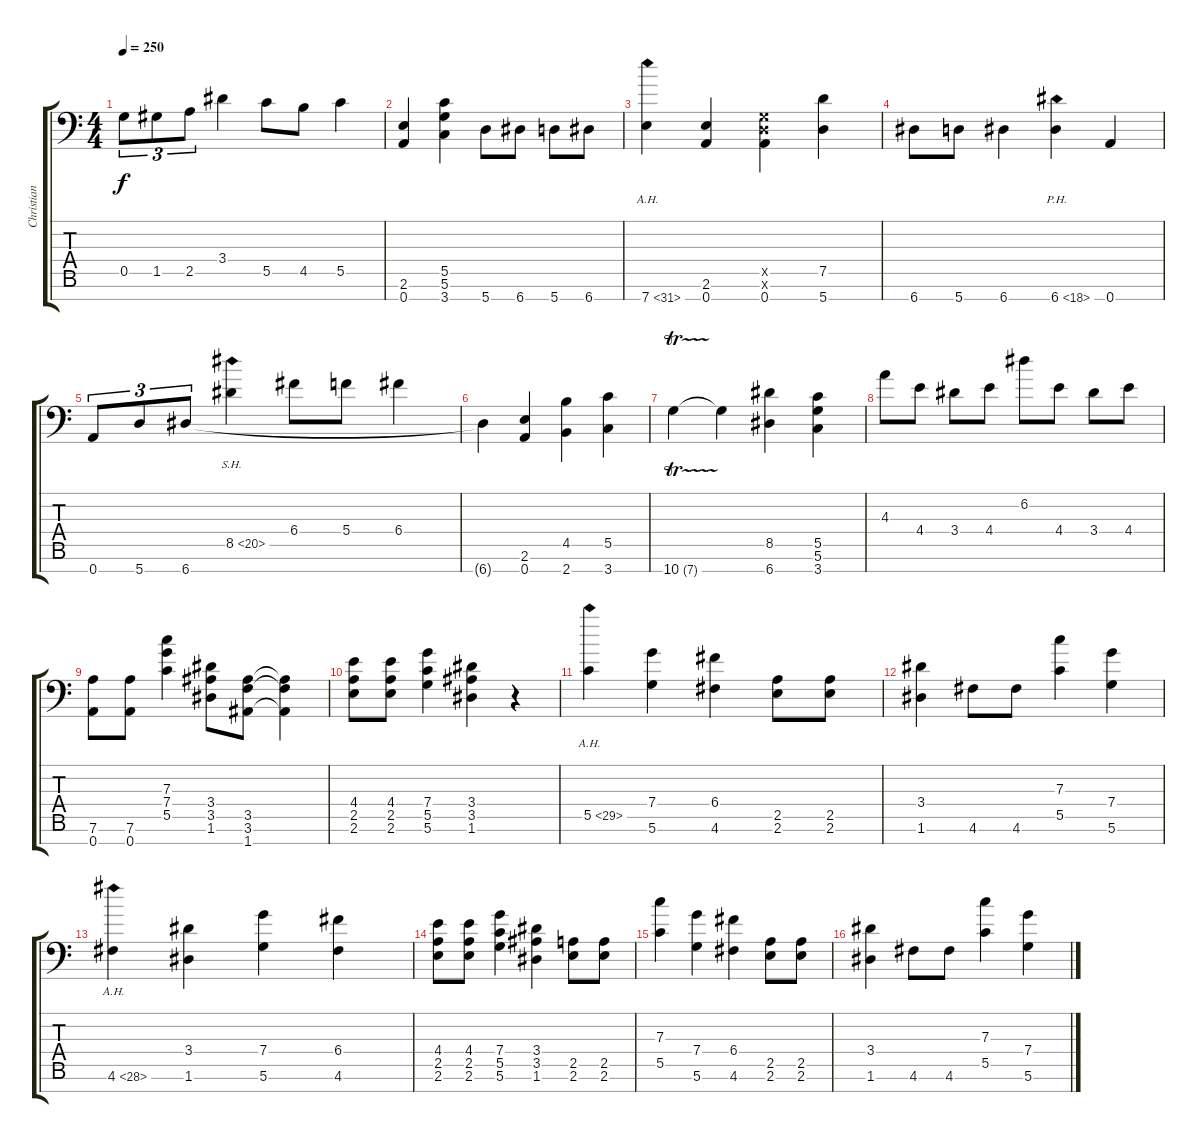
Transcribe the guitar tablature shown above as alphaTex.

\track ("Christian Muenzner" "Christian ") {instrument distortionguitar}
\staff {score tabs}
\tuning (D4 A3 F3 C3 G2 D2 A1) {hide}
\ts (4 4)
\tempo 250
\clef f4
\ks c
0.5.8{tu (3 2) dy f} 1.5.8{tu (3 2)} 2.5.8{tu (3 2)} 3.4.4 5.5.8 4.5.8 5.5.4 |
(2.6 0.7).4 (5.5 5.6 3.7).4 5.7.8 6.7.8 5.7.8 6.7.8 |
7.7{ah 24}.4 (2.6 0.7).4 (0.5{x} 0.6{x} 0.7).4 (7.5 5.7).4 |
6.7.8 5.7.8 6.7.4 6.7{ph 12}.4 0.7.4 |
0.7.8{tu (3 2)} 5.7.8{tu (3 2)} 6.7.8{tu (3 2)} 8.5{sh 12}.4 6.4.8 5.4.8 6.4.4 |
6.7{t}.4 (2.6 0.7).4 (4.5 2.7).4 (5.5 3.7).4 |
10.7{tr (7 16)}.4 10.7{t}.4 (8.5 6.7).4 (5.5 5.6 3.7).4 |
4.3.8 4.4.8 3.4.8 4.4.8 6.2.8 4.4.8 3.4.8 4.4.8 |
(7.6 0.7).8 (7.6 0.7).8 (7.3 7.4 5.5).4 (3.4 3.5 1.6).8 (3.5 3.6 1.7).8 (3.5{t} 3.6{t} 1.7{t}).4 |
(4.4 2.5 2.6).8 (4.4 2.5 2.6).8 (7.4 5.5 5.6).4 (3.4 3.5 1.6).4 r.4 |
5.5{ah 24}.4 (7.4 5.6).4 (6.4 4.6).4 (2.5 2.6).8 (2.5 2.6).8 |
(3.4 1.6).4 4.6.8 4.6.8 (7.3 5.5).4 (7.4 5.6).4 |
4.6{ah 24}.4 (3.4 1.6).4 (7.4 5.6).4 (6.4 4.6).4 |
(4.4 2.5 2.6).8 (4.4 2.5 2.6).8 (7.4 5.5 5.6).4 (3.4 3.5 1.6).4 (2.5 2.6).8 (2.5 2.6).8 |
(7.3 5.5).4 (7.4 5.6).4 (6.4 4.6).4 (2.5 2.6).8 (2.5 2.6).8 |
(3.4 1.6).4 4.6.8 4.6.8 (7.3 5.5).4 (7.4 5.6).4
